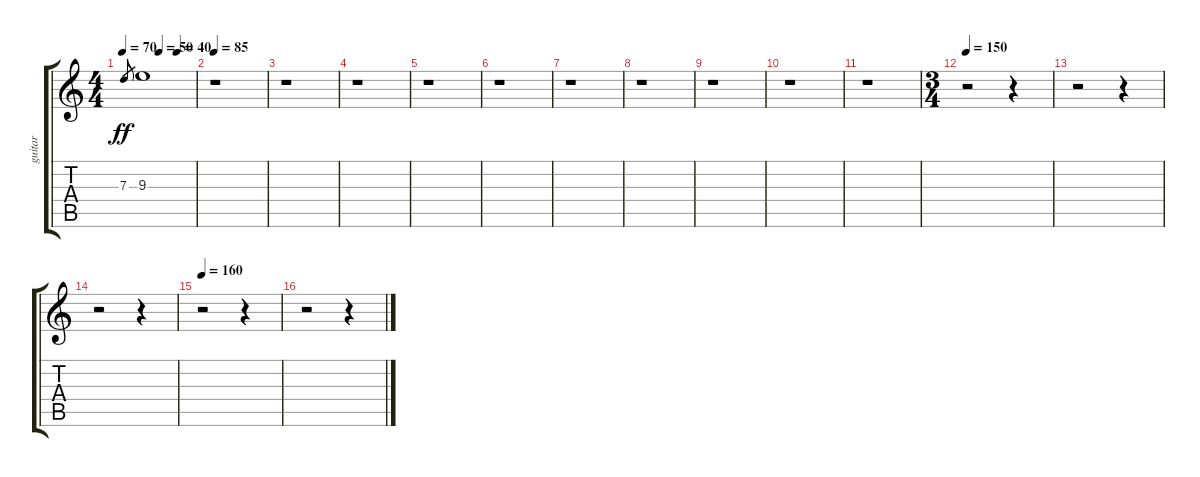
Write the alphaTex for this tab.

\track ("guitar" "guitar") {instrument acousticguitarsteel}
\staff {score tabs}
\tuning (E4 B3 G3 D3 A2 E2) {hide}
\ts (4 4)
\tempo 70
\tempo (50 0.5)
\tempo (40 0.75)
\clef g2
\ks c
7.3.8{gr dy ff} 9.3.1 |
\tempo 85
r.1 |
r.1 |
r.1 |
r.1 |
r.1 |
r.1 |
r.1 |
r.1 |
r.1 |
r.1 |
\ts (3 4)
\tempo 150
r.2 r.4 |
r.2 r.4 |
r.2 r.4 |
\tempo 160
r.2 r.4 |
r.2 r.4
